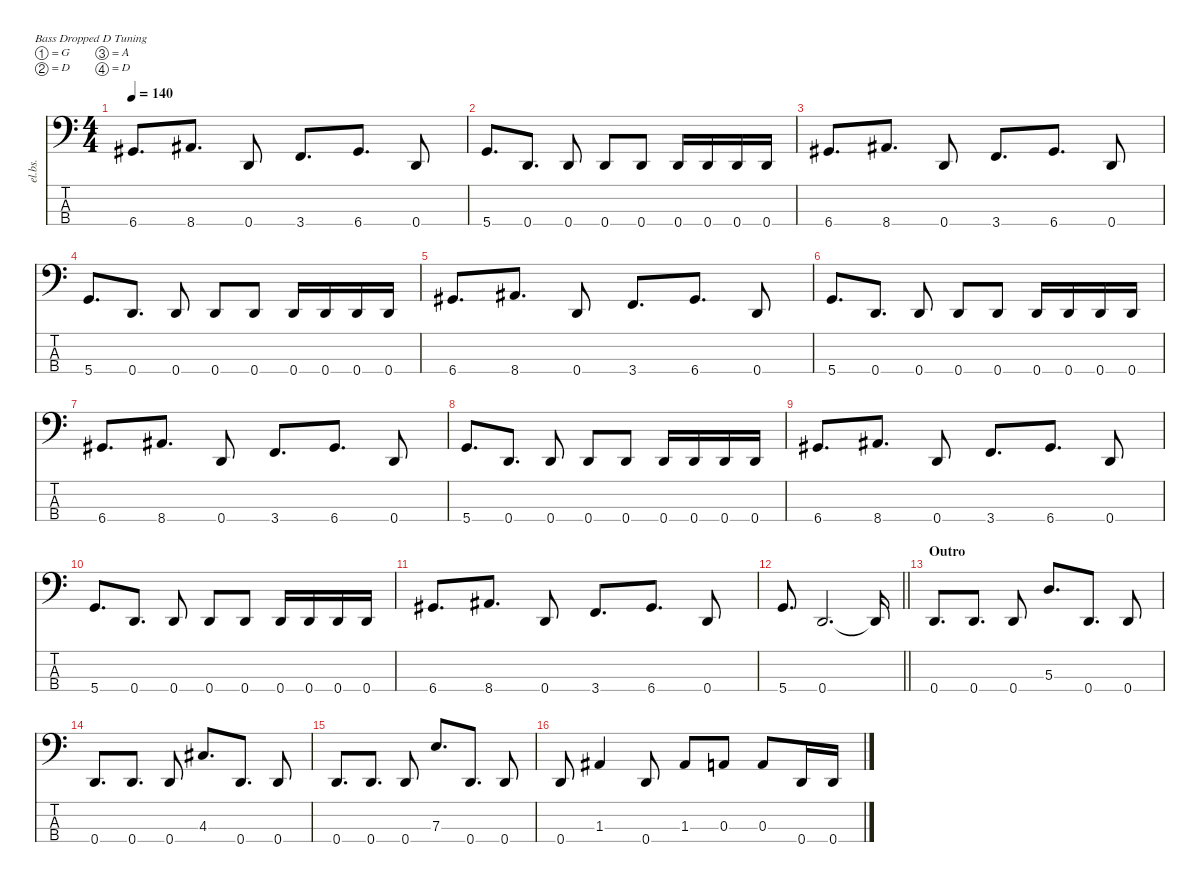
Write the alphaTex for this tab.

\defaultSystemsLayout 4
\hideDynamics
\bracketExtendMode nobrackets
\otherSystemsTrackNameOrientation horizontal
\track ("John Campbell" "el.bs.") {instrument electricbasspick}
\staff {score tabs}
\tuning (G2 D2 A1 D1)
\ts (4 4)
\tempo 140
\clef f4
\ks c
6.4{acc #}.8{d dy f} 8.4{acc #}.8{d} 0.4.8 3.4.8{d} 6.4{acc #}.8{d} 0.4.8 |
5.4.8{d} 0.4.8{d} 0.4.8 0.4.8 0.4.8 0.4.16 0.4.16 0.4.16 0.4.16 |
6.4{acc #}.8{d} 8.4{acc #}.8{d} 0.4.8 3.4.8{d} 6.4{acc #}.8{d} 0.4.8 |
5.4.8{d} 0.4.8{d} 0.4.8 0.4.8 0.4.8 0.4.16 0.4.16 0.4.16 0.4.16 |
6.4{acc #}.8{d} 8.4{acc #}.8{d} 0.4.8 3.4.8{d} 6.4{acc #}.8{d} 0.4.8 |
5.4.8{d} 0.4.8{d} 0.4.8 0.4.8 0.4.8 0.4.16 0.4.16 0.4.16 0.4.16 |
6.4{acc #}.8{d} 8.4{acc #}.8{d} 0.4.8 3.4.8{d} 6.4{acc #}.8{d} 0.4.8 |
5.4.8{d} 0.4.8{d} 0.4.8 0.4.8 0.4.8 0.4.16 0.4.16 0.4.16 0.4.16 |
6.4{acc #}.8{d} 8.4{acc #}.8{d} 0.4.8 3.4.8{d} 6.4{acc #}.8{d} 0.4.8 |
5.4.8{d} 0.4.8{d} 0.4.8 0.4.8 0.4.8 0.4.16 0.4.16 0.4.16 0.4.16 |
6.4{acc #}.8{d} 8.4{acc #}.8{d} 0.4.8 3.4.8{d} 6.4{acc #}.8{d} 0.4.8 |
\barLineRight lightlight
5.4.8{d} 0.4.2{d} 0.4{t}.16 |
\section ("" "Outro")
0.4.8{d} 0.4.8{d} 0.4.8 5.3.8{d} 0.4.8{d} 0.4.8 |
0.4.8{d} 0.4.8{d} 0.4.8 4.3{acc #}.8{d} 0.4.8{d} 0.4.8 |
0.4.8{d} 0.4.8{d} 0.4.8 7.3.8{d} 0.4.8{d} 0.4.8 |
0.4.8 1.3{acc #}.4 0.4.8 1.3{acc #}.8 0.3.8 0.3.8 0.4.16 0.4.16
